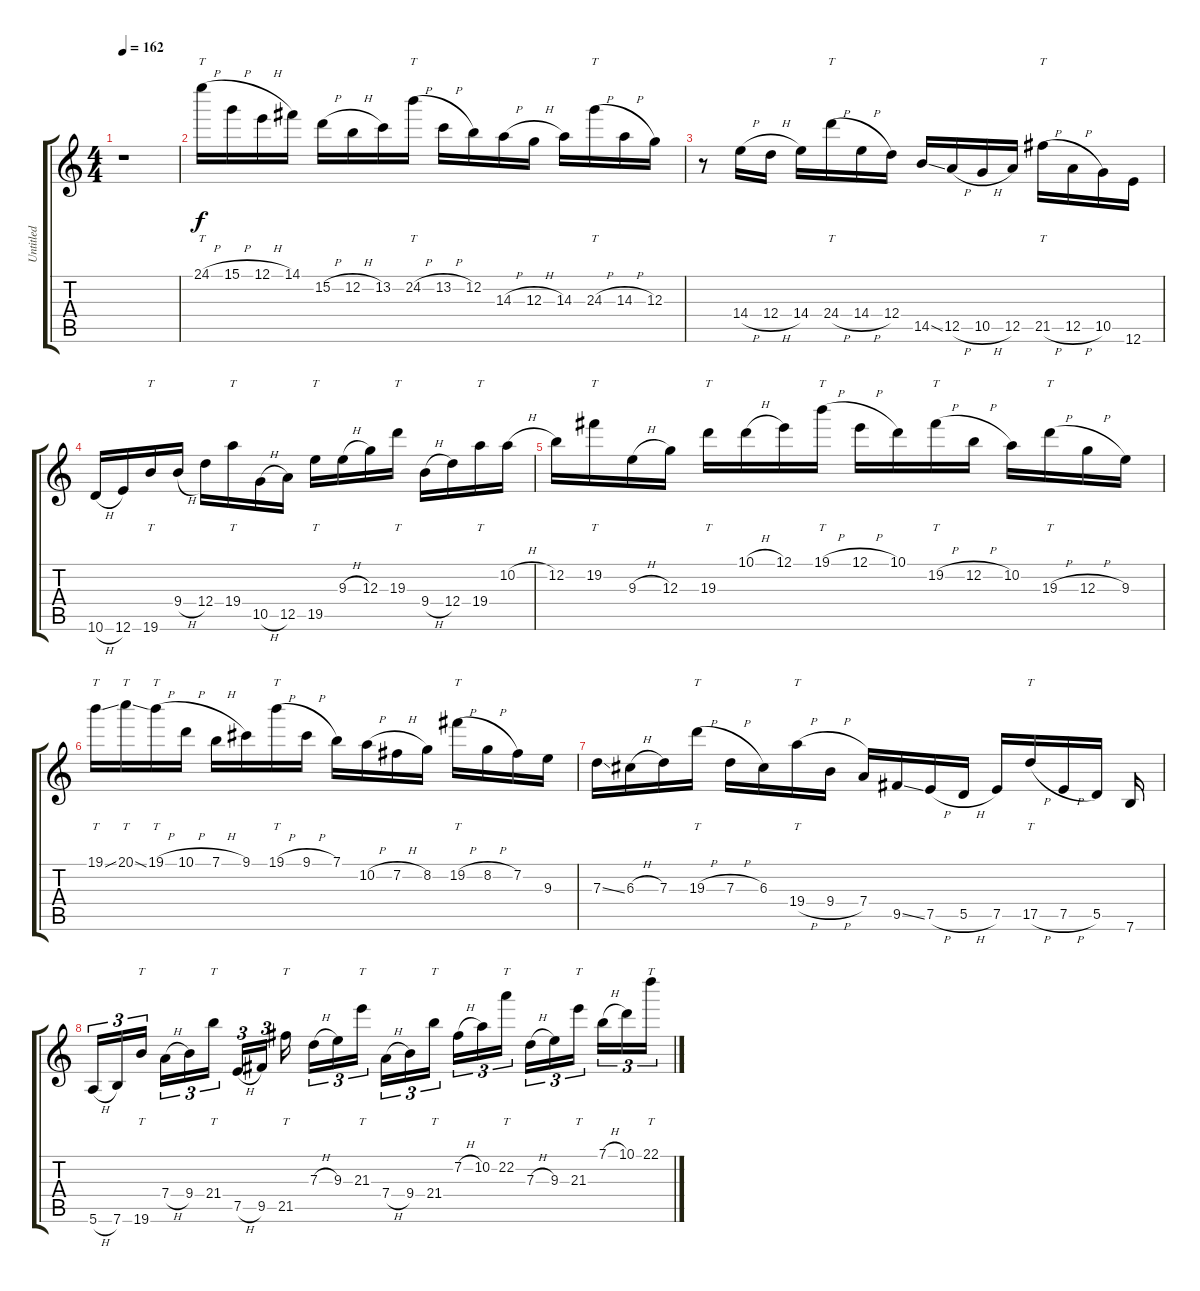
\track ("Untitled" "Untitled") {instrument acousticguitarnylon}
\staff {score tabs}
\tuning (E4 B3 G3 D3 A2 E2) {hide}
\ts (4 4)
\tempo 162
\clef g2
\ks c
r.1{dy f} |
24.1{h}.16{tt} 15.1{h}.16 12.1{h}.16 14.1.16 15.2{h}.16 12.2{h}.16 13.2.16 24.2{h}.16{tt} 13.2{h}.16 12.2.16 14.3{h}.16 12.3{h}.16 14.3.16 24.3{h}.16{tt} 14.3{h}.16 12.3.16 |
r.8 14.4{h}.16 12.4{h}.16 14.4.16 24.4{h}.16{tt} 14.4{h}.16 12.4.16 14.5{ss}.16 12.5{h}.16 10.5{h}.16 12.5.16 21.5{h}.16{tt} 12.5{h}.16 10.5.16 12.6.16 |
10.6{h}.16 12.6.16 19.6.16{tt} 9.4{h}.16 12.4.16 19.4.16{tt} 10.5{h}.16 12.5.16 19.5.16{tt} 9.3{h}.16 12.3.16 19.3.16{tt} 9.4{h}.16 12.4.16 19.4.16{tt} 10.2{h}.16 |
12.2.16 19.2.16{tt} 9.3{h}.16 12.3.16 19.3.16{tt} 10.1{h}.16 12.1.16 19.1{h}.16{tt} 12.1{h}.16 10.1.16 19.2{h}.16{tt} 12.2{h}.16 10.2.16 19.3{h}.16{tt} 12.3{h}.16 9.3.16 |
19.1{ss}.16{tt} 20.1{ss}.16{tt} 19.1{h}.16{tt} 10.1{h}.16 7.1{h}.16 9.1.16 19.1{h}.16{tt} 9.1{h}.16 7.1.16 10.2{h}.16 7.2{h}.16 8.2.16 19.2{h}.16{tt} 8.2{h}.16 7.2.16 9.3.16 |
7.3{ss}.16 6.3{h}.16 7.3.16 19.3{h}.16{tt} 7.3{h}.16 6.3.16 19.4{h}.16{tt} 9.4{h}.16 7.4.16 9.5{ss}.16 7.5{h}.16 5.5{h}.16 7.5.16 17.5{h}.16{tt} 7.5{h}.16 5.5.16 7.6.16 |
5.6{h}.16{tu (3 2)} 7.6.16{tu (3 2)} 19.6.16{tt tu (3 2) beam splitsecondary} 7.4{h}.16{tu (3 2)} 9.4.16{tu (3 2)} 21.4.16{tt tu (3 2)} 7.5{h}.16{tu (3 2)} 9.5.16{tu (3 2) beam splitsecondary} 21.5.16{tt beam splitsecondary} 7.3{h}.16{tu (3 2)} 9.3.16{tu (3 2)} 21.3.16{tt tu (3 2)} 7.4{h}.16{tu (3 2)} 9.4.16{tu (3 2)} 21.4.16{tt tu (3 2) beam splitsecondary} 7.2{h}.16{tu (3 2)} 10.2.16{tu (3 2)} 22.2.16{tt tu (3 2)} 7.3{h}.16{tu (3 2)} 9.3.16{tu (3 2)} 21.3.16{tt tu (3 2) beam splitsecondary} 7.1{h}.16{tu (3 2)} 10.1.16{tu (3 2)} 22.1.16{tt tu (3 2)}
